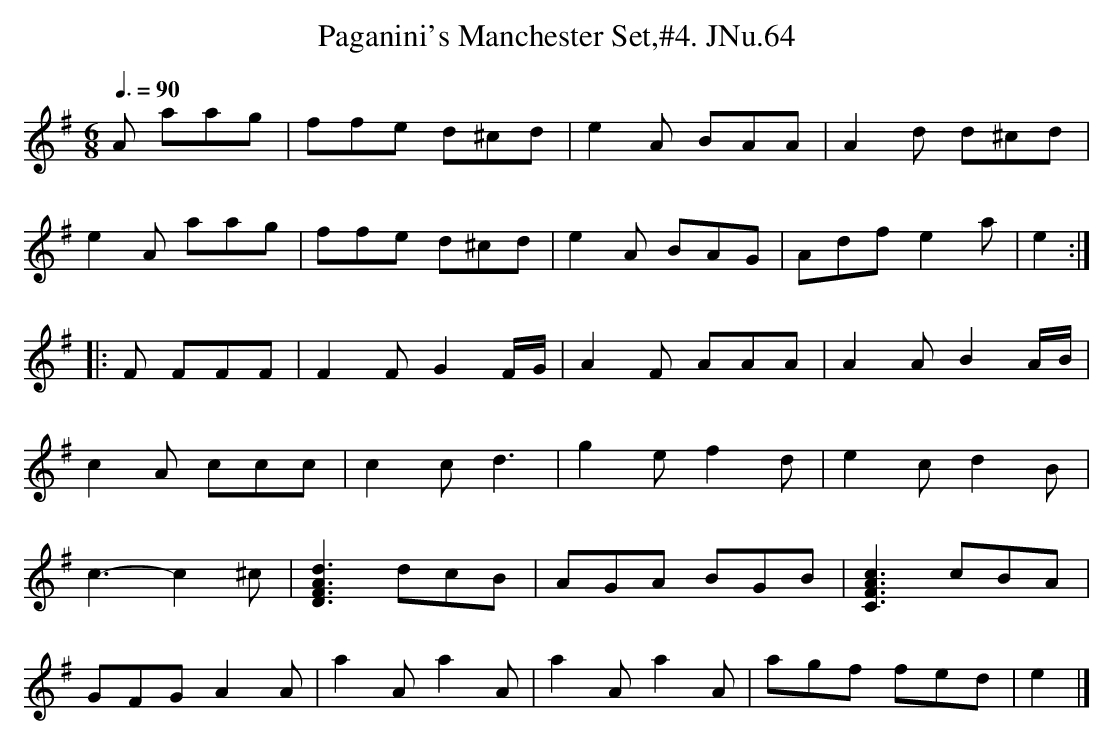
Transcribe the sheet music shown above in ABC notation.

X:1
T:Paganini's Manchester Set,#4. JNu.64
M:6/8
L:1/8
Q:3/8=90
K:Em
A aag|ffe d^cd|e2A BAA|A2d d^cd|
e2A aag|ffe d^cd|e2A BAG|Adfe2a|e2:|
|:F FFF|F2FG2F/G/|A2F AAA|A2AB2A/B/|
c2A ccc|c2cd3|g2ef2d|e2cd2B|
c3-c2^c|[D3F3A3d3] dcB|AGA BGB| [C3F3A3c3] cBA|
GFGA2A|a2Aa2A|a2Aa2A|agf fed|e2|]
